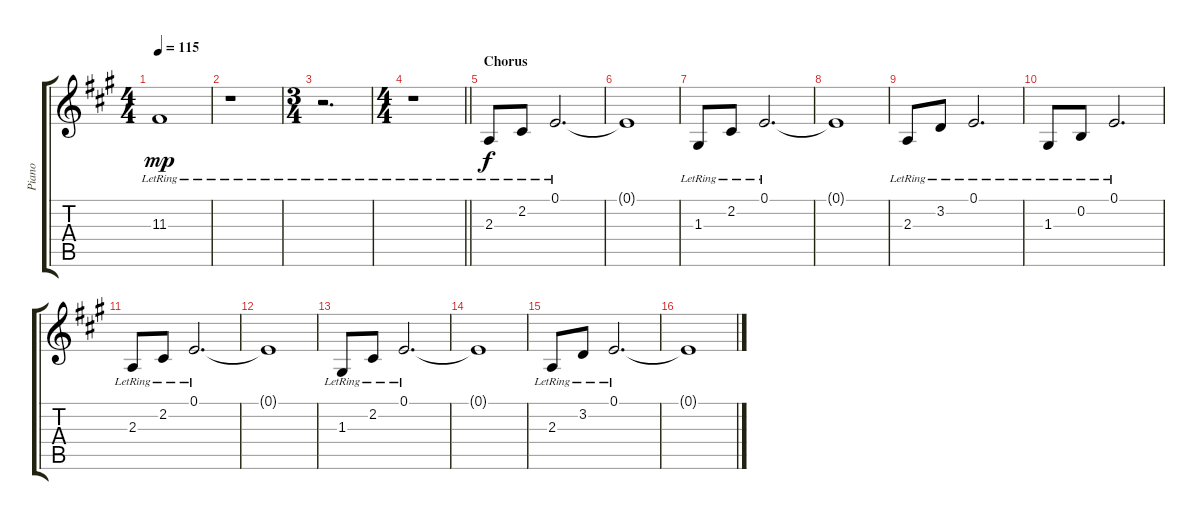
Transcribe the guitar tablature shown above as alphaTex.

\track ("Piano" "Piano") {instrument electricgrandpiano}
\staff {score tabs}
\tuning (E4 B3 G3 D3 A2 E2) {hide}
\ts (4 4)
\tempo 115
\clef g2
\ks a
11.3{lr}.1{dy mp} |
r.1 |
\ts (3 4)
r.2{d} |
\ts (4 4)
\barLineRight lightlight
r.1 |
\section ("" "Chorus")
2.3{lr}.8{dy f} 2.2{lr}.8 0.1{lr}.2{d} |
0.1{t}.1 |
1.3{lr}.8 2.2{lr}.8 0.1{lr}.2{d} |
0.1{t}.1 |
2.3{lr}.8 3.2{lr}.8 0.1{lr}.2{d} |
1.3{lr}.8 0.2{lr}.8 0.1{lr}.2{d} |
2.3{lr}.8 2.2{lr}.8 0.1{lr}.2{d} |
0.1{t}.1 |
1.3{lr}.8 2.2{lr}.8 0.1{lr}.2{d} |
0.1{t}.1 |
2.3{lr}.8 3.2{lr}.8 0.1{lr}.2{d} |
0.1{t}.1
